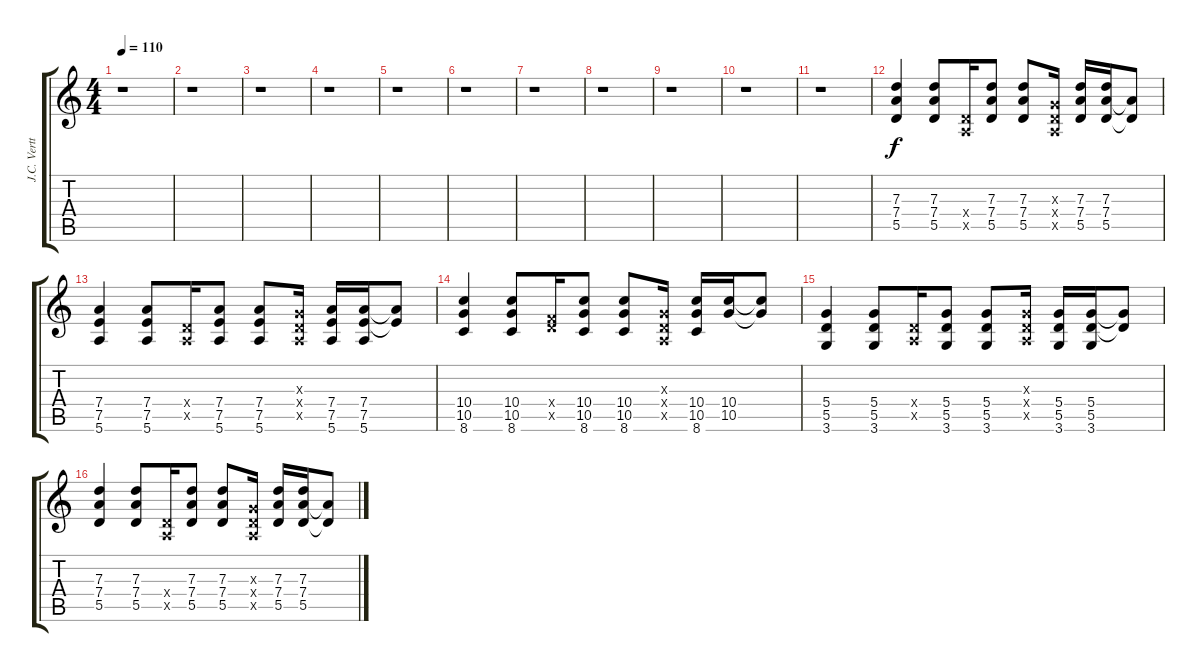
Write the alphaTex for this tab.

\track ("J.C. Vertti" "J.C. Vertt") {instrument electricguitarclean}
\staff {score tabs}
\tuning (E4 B3 G3 D3 A2 E2) {hide}
\ts (4 4)
\tempo 110
\clef g2
\ks c
r.1{dy f} |
r.1 |
r.1 |
r.1 |
r.1 |
r.1 |
r.1 |
r.1 |
r.1 |
r.1 |
r.1 |
(7.3 7.4 5.5).4{instrument overdrivenguitar} (7.3 7.4 5.5).8 (0.4{x} 0.5{x}).16 (7.3 7.4 5.5).8 (7.3 7.4 5.5).8 (0.3{x} 0.4{x} 0.5{x}).16 (7.3 7.4 5.5).16 (7.3 7.4 5.5).16 (7.4{t} 5.5{t}).8 |
(7.4 7.5 5.6).4 (7.4 7.5 5.6).8 (0.4{x} 0.5{x}).16 (7.4 7.5 5.6).8 (7.4 7.5 5.6).8 (0.3{x} 0.4{x} 0.5{x}).16 (7.4 7.5 5.6).16 (7.4 7.5 5.6).16 (7.4{t} 7.5{t}).8 |
(10.4 10.5 8.6).4{instrument overdrivenguitar} (10.4 10.5 8.6).8 (0.4{x} 8.5{x}).16 (10.4 10.5 8.6).8 (10.4 10.5 8.6).8 (0.3{x} 0.4{x} 0.5{x}).16 (10.4 10.5 8.6).16 (10.4 10.5).16 (10.4{t} 10.5{t}).8 |
(5.4 5.5 3.6).4 (5.4 5.5 3.6).8 (0.4{x} 0.5{x}).16 (5.4 5.5 3.6).8 (5.4 5.5 3.6).8 (0.3{x} 0.4{x} 0.5{x}).16 (5.4 5.5 3.6).16 (5.4 5.5 3.6).16 (5.4{t} 5.5{t}).8 |
(7.3 7.4 5.5).4{instrument overdrivenguitar} (7.3 7.4 5.5).8 (0.4{x} 0.5{x}).16 (7.3 7.4 5.5).8 (7.3 7.4 5.5).8 (0.3{x} 0.4{x} 0.5{x}).16 (7.3 7.4 5.5).16 (7.3 7.4 5.5).16 (7.4{t} 5.5{t}).8
